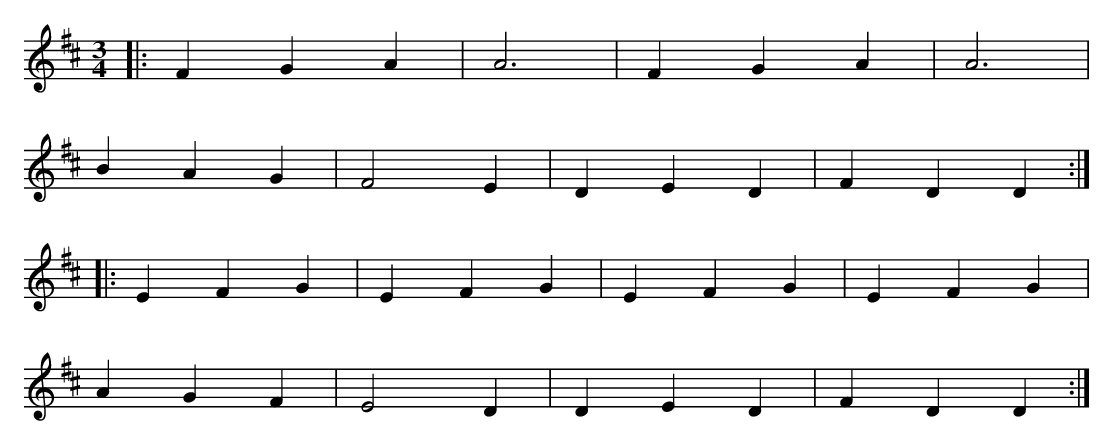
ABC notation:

X:1
M:3/4
K:D
|: F2 G2 A2|A6| F2 G2 A2|A6|
 B2 A2 G2| F4 E2| D2 E2 D2| F2 D2 D2:|
|: E2 F2 G2|E2 F2 G2| E2 F2 G2|E2 F2 G2|
 A2 G2 F2|E4 D2| D2 E2 D2| F2 D2 D2:|
